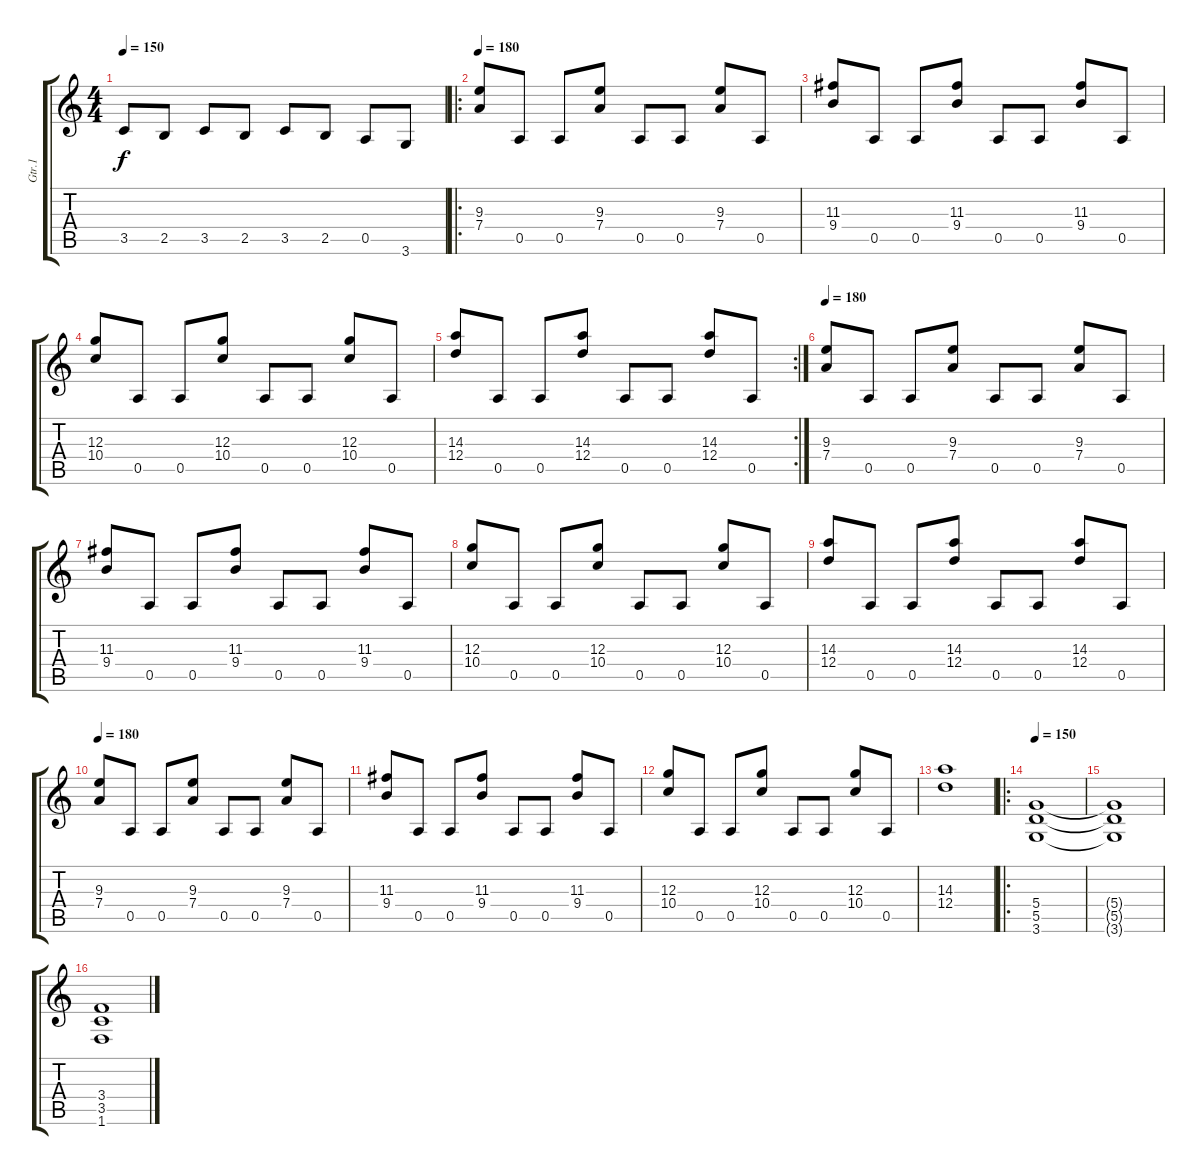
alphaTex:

\track ("Gtr.1" "Gtr.1") {instrument distortionguitar}
\staff {score tabs}
\tuning (E4 B3 G3 D3 A2 E2) {hide}
\ts (4 4)
\tempo 150
\clef g2
\ks c
3.5.8{dy f} 2.5.8 3.5.8 2.5.8 3.5.8 2.5.8 0.5.8 3.6.8 |
\ro
\tempo 180
(9.3 7.4).8 0.5.8 0.5.8 (9.3 7.4).8 0.5.8 0.5.8 (9.3 7.4).8 0.5.8 |
(11.3 9.4).8 0.5.8 0.5.8 (11.3 9.4).8 0.5.8 0.5.8 (11.3 9.4).8 0.5.8 |
(12.3 10.4).8 0.5.8 0.5.8 (12.3 10.4).8 0.5.8 0.5.8 (12.3 10.4).8 0.5.8 |
\rc 2
(14.3 12.4).8 0.5.8 0.5.8 (14.3 12.4).8 0.5.8 0.5.8 (14.3 12.4).8 0.5.8 |
\tempo 180
(9.3 7.4).8 0.5.8 0.5.8 (9.3 7.4).8 0.5.8 0.5.8 (9.3 7.4).8 0.5.8 |
(11.3 9.4).8 0.5.8 0.5.8 (11.3 9.4).8 0.5.8 0.5.8 (11.3 9.4).8 0.5.8 |
(12.3 10.4).8 0.5.8 0.5.8 (12.3 10.4).8 0.5.8 0.5.8 (12.3 10.4).8 0.5.8 |
(14.3 12.4).8 0.5.8 0.5.8 (14.3 12.4).8 0.5.8 0.5.8 (14.3 12.4).8 0.5.8 |
\tempo 180
(9.3 7.4).8 0.5.8 0.5.8 (9.3 7.4).8 0.5.8 0.5.8 (9.3 7.4).8 0.5.8 |
(11.3 9.4).8 0.5.8 0.5.8 (11.3 9.4).8 0.5.8 0.5.8 (11.3 9.4).8 0.5.8 |
(12.3 10.4).8 0.5.8 0.5.8 (12.3 10.4).8 0.5.8 0.5.8 (12.3 10.4).8 0.5.8 |
(14.3 12.4).1 |
\ro
\tempo 150
(5.4 5.5 3.6).1 |
(5.4{t} 5.5{t} 3.6{t}).1 |
(3.4 3.5 1.6).1
